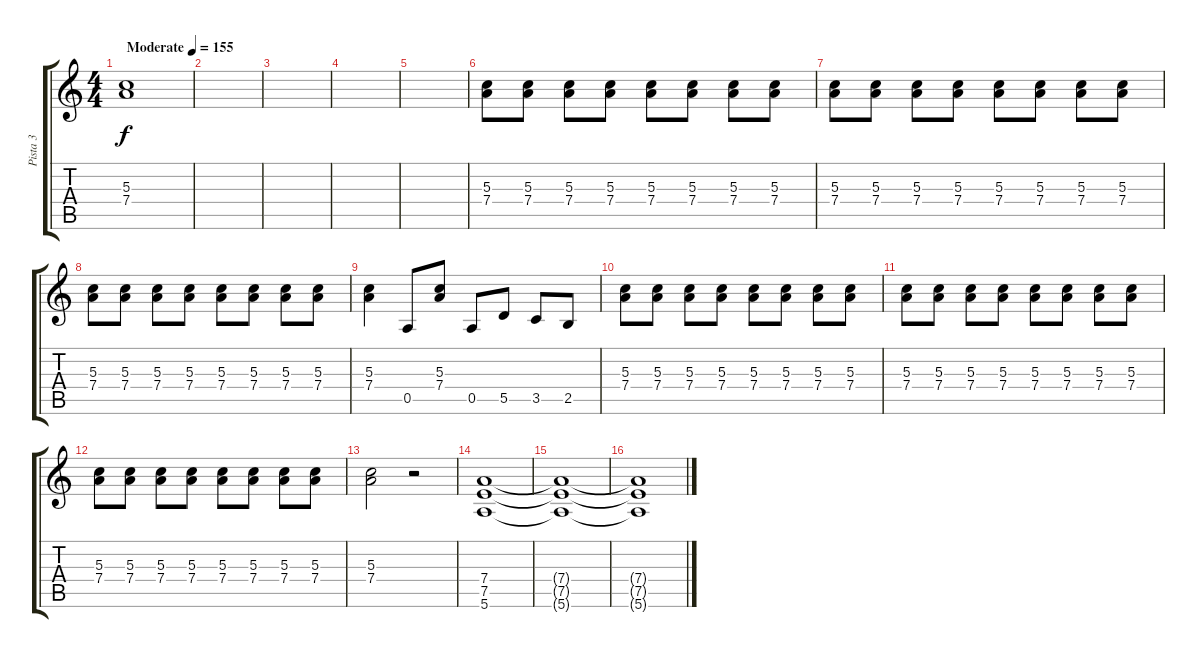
\track ("Pista 3" "Pista 3") {instrument distortionguitar}
\staff {score tabs}
\tuning (E4 B3 G3 D3 A2 E2) {hide}
\ts (4 4)
\tempo (155 "Moderate")
\clef g2
\ks c
(5.3 7.4).1{dy f instrument distortionguitar} |
|
|
|
|
(5.3 7.4).8 (5.3 7.4).8 (5.3 7.4).8 (5.3 7.4).8 (5.3 7.4).8 (5.3 7.4).8 (5.3 7.4).8 (5.3 7.4).8 |
(5.3 7.4).8 (5.3 7.4).8 (5.3 7.4).8 (5.3 7.4).8 (5.3 7.4).8 (5.3 7.4).8 (5.3 7.4).8 (5.3 7.4).8 |
(5.3 7.4).8 (5.3 7.4).8 (5.3 7.4).8 (5.3 7.4).8 (5.3 7.4).8 (5.3 7.4).8 (5.3 7.4).8 (5.3 7.4).8 |
(5.3 7.4).4 0.5.8 (5.3 7.4).8 0.5.8 5.5.8 3.5.8 2.5.8 |
(5.3 7.4).8 (5.3 7.4).8 (5.3 7.4).8 (5.3 7.4).8 (5.3 7.4).8 (5.3 7.4).8 (5.3 7.4).8 (5.3 7.4).8 |
(5.3 7.4).8 (5.3 7.4).8 (5.3 7.4).8 (5.3 7.4).8 (5.3 7.4).8 (5.3 7.4).8 (5.3 7.4).8 (5.3 7.4).8 |
(5.3 7.4).8 (5.3 7.4).8 (5.3 7.4).8 (5.3 7.4).8 (5.3 7.4).8 (5.3 7.4).8 (5.3 7.4).8 (5.3 7.4).8 |
(5.3 7.4).2 r.2 |
(7.4 7.5 5.6).1 |
(7.4{t} 7.5{t} 5.6{t}).1 |
(7.4{t} 7.5{t} 5.6{t}).1
